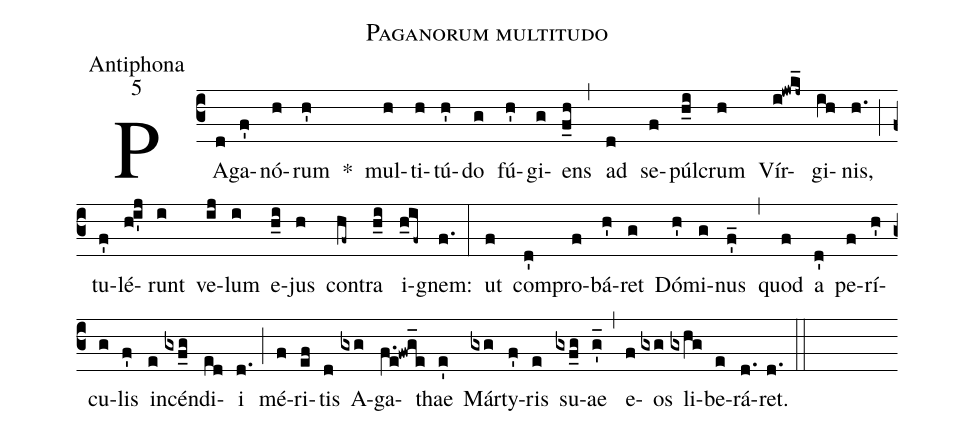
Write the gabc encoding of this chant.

name:Paganorum multitudo;
office-part:Antiphona;
mode:5;
%%
(c3) PA(d)ga(f')nó(h)rum(h') *() mul(h)ti(h)tú(h')do(g) fú(h')gi(g)ens(f_h) (,) ad(d) se(f)púl(h_i)crum(h) Vír(i!jwk_j~)gi(ih)nis,(h.) (;) tu(f')lé(h!i'j)runt(i) ve(ij)lum(i) e(h_i)jus(h) con(hf~)tra(h_i) i(h_if~)gnem:(f.) (:) ut(f) com(d')pro(f)bá(h')ret(g) Dó(h')mi(g)nus(f'_) (,) quod(f) a(d') pe(f)rí(h')cu(g)lis(f') in(e)cén(gxf_g)di(ed)i(d.) (;) mé(f)ri(ef)tis(d) A(gxg)ga(f.e!fwg_e)thae(e') Már(gxg)ty(f')ris(e) su(gxf_g)ae(g'_) (,) e(f)os(gxg) li(gxhg)be(e)rá(d.)ret.(d.) (::)
